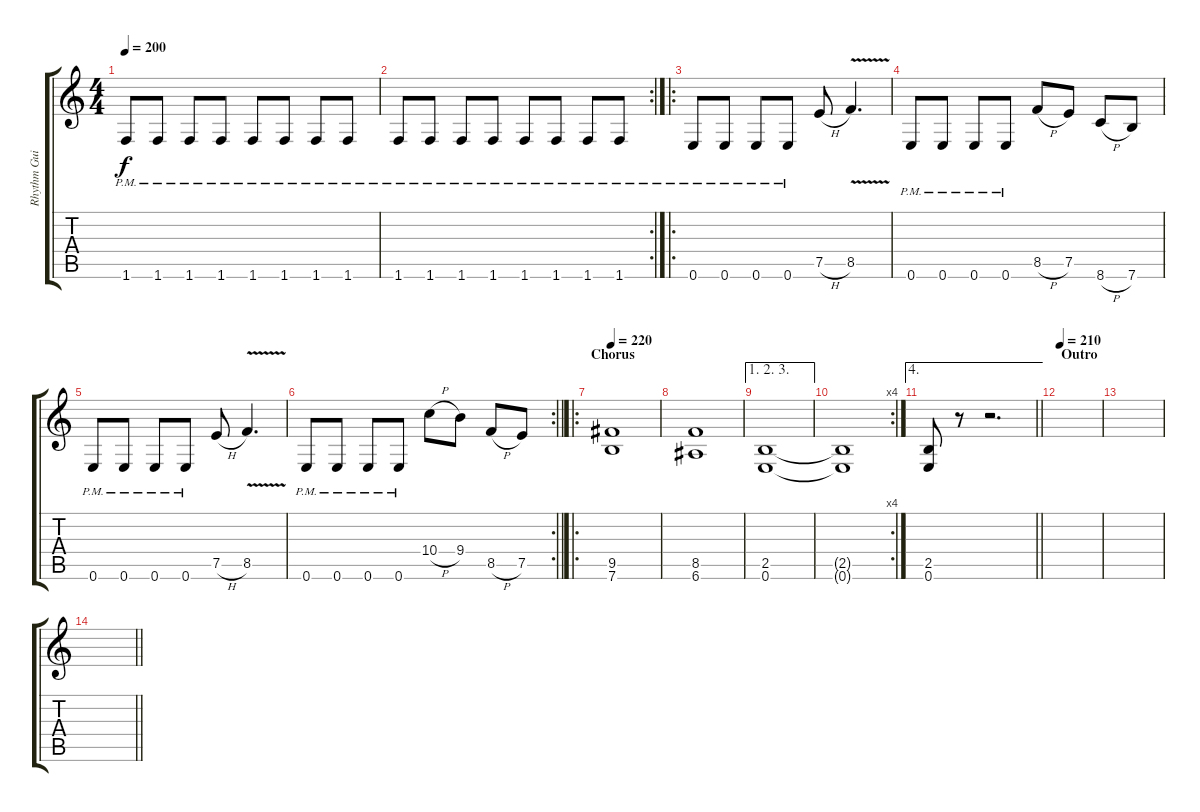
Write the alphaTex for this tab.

\track ("Rhythm Guitar" "Rhythm Gui") {instrument distortionguitar}
\staff {score tabs}
\tuning (E4 B3 G3 D3 A2 E2) {hide}
\ts (4 4)
\tempo 200
\clef g2
\ks c
1.6{pm}.8{dy f} 1.6{pm}.8 1.6{pm}.8 1.6{pm}.8 1.6{pm}.8 1.6{pm}.8 1.6{pm}.8 1.6{pm}.8 |
\rc 2
1.6{pm}.8 1.6{pm}.8 1.6{pm}.8 1.6{pm}.8 1.6{pm}.8 1.6{pm}.8 1.6{pm}.8 1.6{pm}.8 |
\ro
0.6{pm}.8 0.6{pm}.8 0.6{pm}.8 0.6{pm}.8 7.5{h}.8 8.5{v}.4{d} |
0.6{pm}.8 0.6{pm}.8 0.6{pm}.8 0.6{pm}.8 8.5{h}.8 7.5.8 8.6{h}.8 7.6.8 |
0.6{pm}.8 0.6{pm}.8 0.6{pm}.8 0.6{pm}.8 7.5{h}.8 8.5{v}.4{d} |
\rc 2
\barLineRight lightlight
0.6{pm}.8 0.6{pm}.8 0.6{pm}.8 0.6{pm}.8 10.4{h}.8 9.4.8 8.5{h}.8 7.5.8 |
\ro
\section ("" "Chorus")
\tempo 220
(9.5 7.6).1 |
(8.5 6.6).1 |
\ae (1 2 3)
(2.5 0.6).1 |
\rc 4
(2.5{t} 0.6{t}).1 |
\ae 4
\barLineRight lightlight
(2.5 0.6).8 r.8 r.2{d} |
\section ("" "Outro")
\tempo 210
|
|
\barLineRight lightlight
